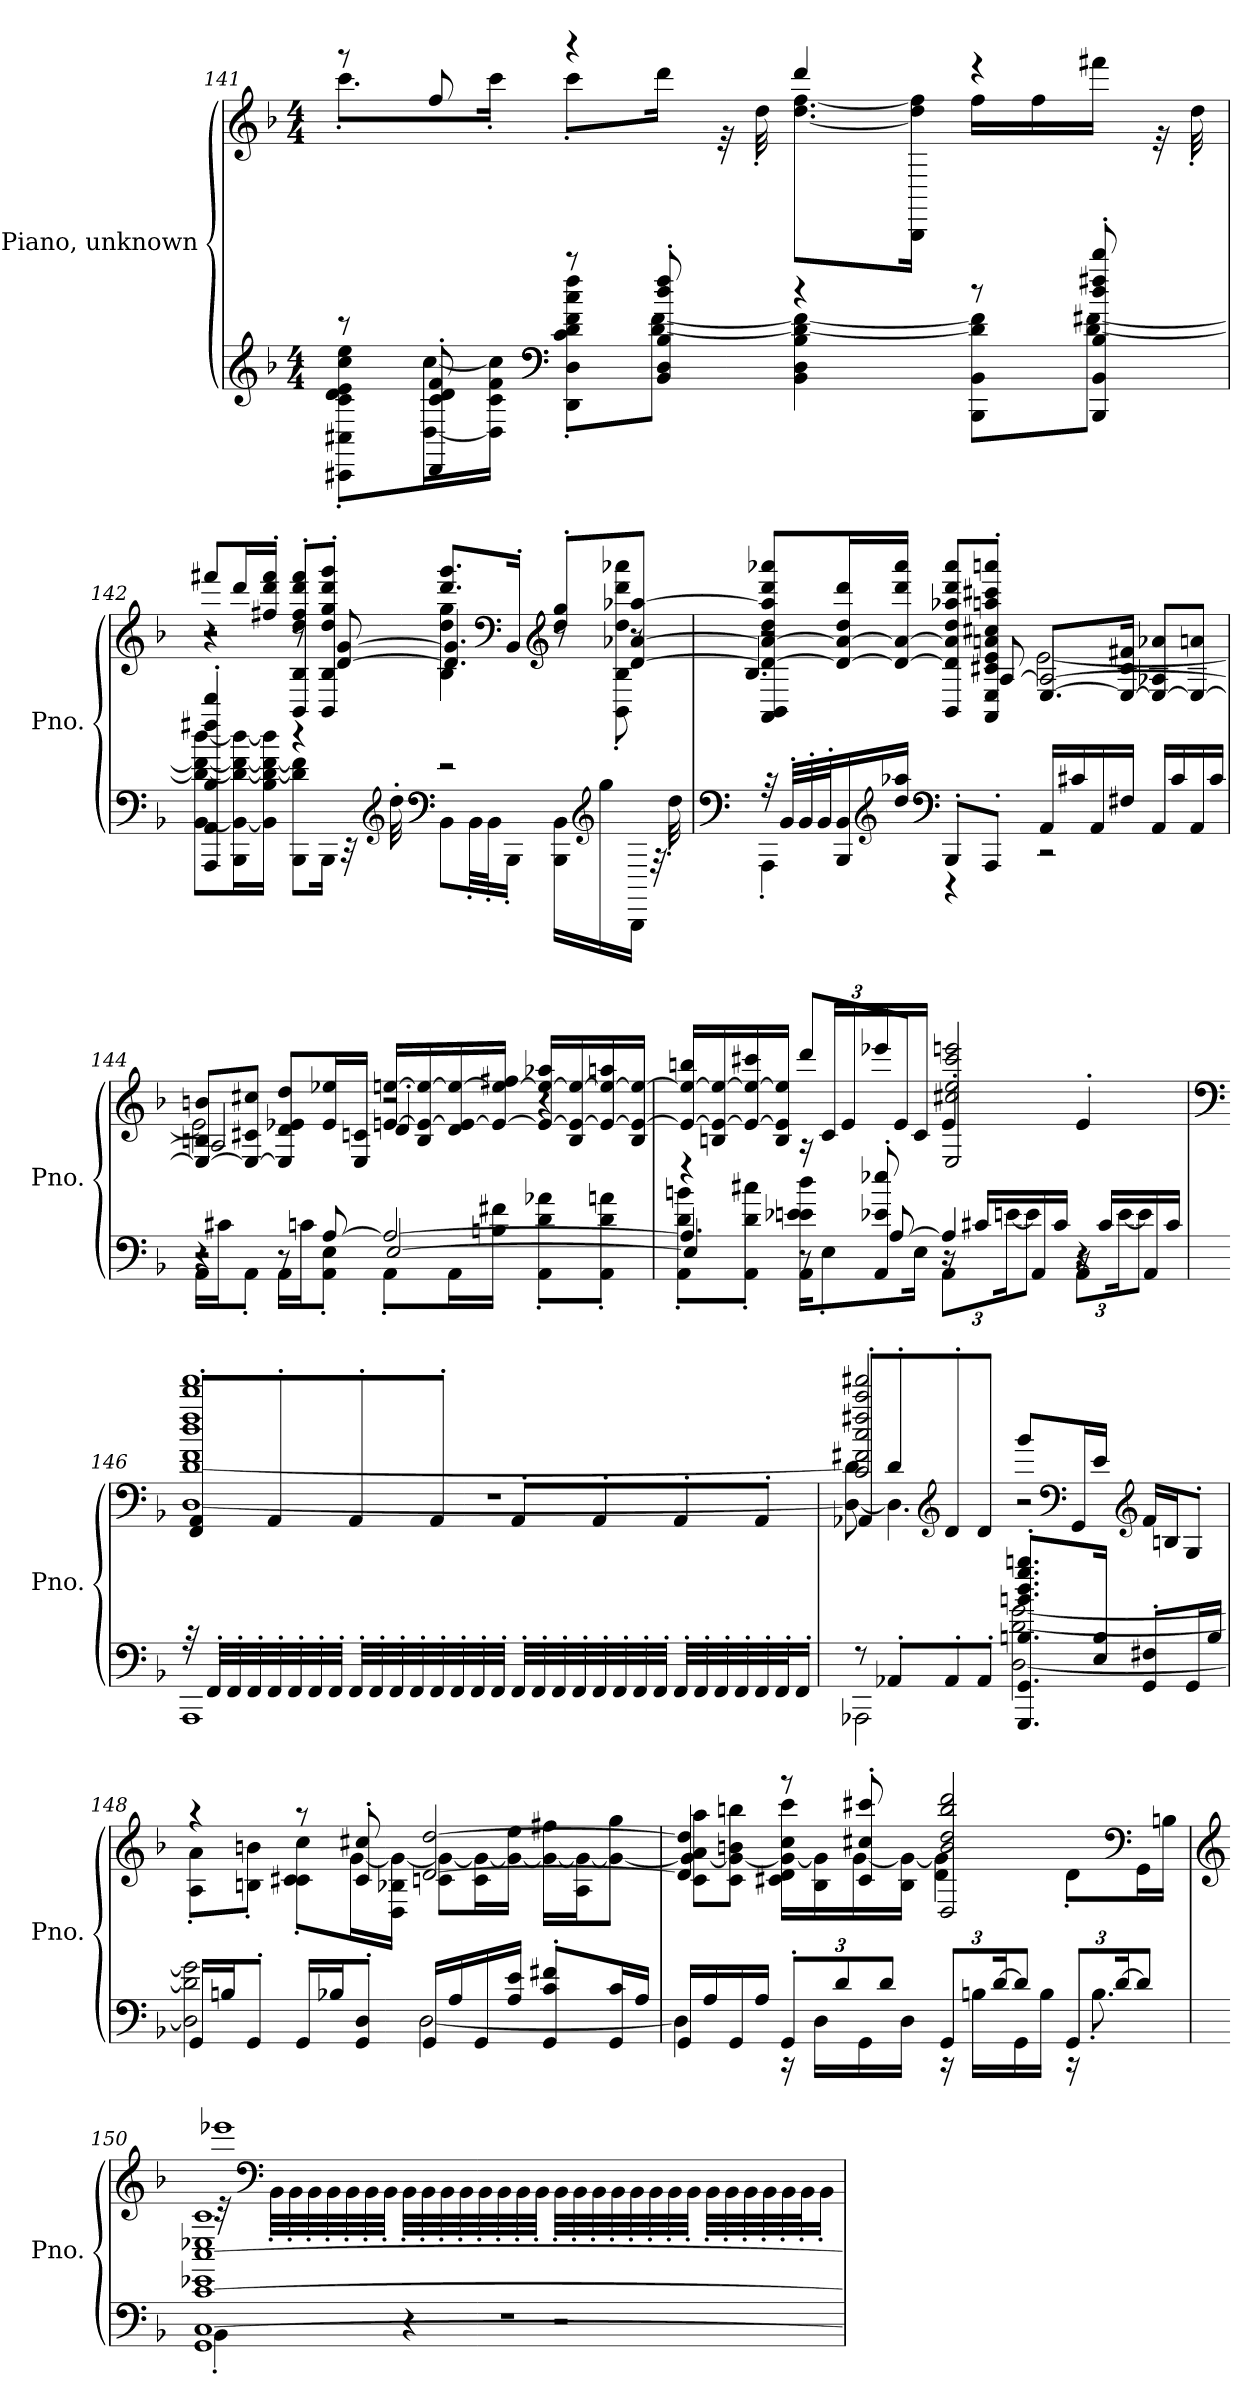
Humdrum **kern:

**kern	**kern
*part1	*part1
*staff2	*staff1
*I"Piano, unknown	*
*I'Pno.	*
!!LO:PB:g=z
*clefG2	*clefG2
*k[b-]	*k[b-]
*M4/4	*M4/4
=141	=141
*^	*^
8r	8CC#X\' 8C#X\' 8c\' 8d\' 8e\' 8cc\' 8ee\'L	8r	8.ccc'\L
8DD/' 8c/' 8d/' 8f/'	[16D\ [16cc\L	8ff/	.
.	16D\] 16c\ 16f\ 16cc\]JJ	.	16ccc'\Jk
*clefF4	*	*	*
8r	8DD\' 8D\' 8c\' 8d\' 8f\' 8cc\' 8ff\'L	4r	8ccc'\L
8BB-/' 8D/' 8B-/' 8dd/' 8ff/'	[8d\ [8f\J	.	16ddd\Jk
.	.	.	32r
.	.	.	32dd'\
4r	4BB-\ 4D\ 4B-\ 4d\_ 4f\_	4ddd/	[8.dd\ [8.ff\L
.	.	.	16BBB-\ 16dd\] 16ff\]Jk
8r	8BBB-\ 8BB-\ 8d\] 8f\]L	4r	16ff\LL
.	.	.	16ff\
8BBB-/' 8BB-/' 8B-/' 8dd/' 8ff#X/' 8ddd/'	[8d\ [8f#X\J	.	16fff#X\JJ
.	.	.	32r
.	.	.	32dd'\
!!LO:LB:g=z
=142	=142	=142	=142
*	*	*	*^
4AAA/' 4AA/' 4B-/' 4ff#X/' 4ddd/'	[8BB-\ 8d\_ 8f#\_ [8dd\L	8fff#X/L	2r	4r
.	16BBB-\ 16BB-\_ 16d\_ 16f#\_ 16dd\_L	16ddd/L	.	.
.	16BB-\] 16B-\ 16d\_ 16f#\_ 16dd\]JJ	16ff#X/' 16ddd/' 16fff#/'JJ	.	.
4r	8BBB-\ 8d\] 8f#\]L	8BB-/' 8B-/' 8dd/' 8ff#/' 8ddd/' 8fff#/'L	.	8r
.	16BBB-\Jk	8BB-/' 8B-/' 8dd/' 8gg/' 8ddd/' 8ggg/'J	.	[8d/ [8g/
.	32r	.	.	.
*clefG2	*	*	*	*
.	32dd'\	.	.	.
*clefF4	*	*	*	*
2r	8BB-\L	8.ddd/ 8.ggg/L	4B-\ 4dd\ 4gg\	4.d/] 4.g/]
.	32BB-'\LL	.	.	.
.	32BB-'\J	.	.	.
*	*	*clefF4	*	*
.	16BBB-'\JJ	16BB-'/Jk	.	.
*	*	*clefG2	*	*
.	16BBB-\ 16BB-\LL	8dd/' 8gg/'L	8r	.
*clefG2	*	*	*	*
.	16gg\	.	.	.
.	16BBB-\JJ	[8d/ [8a-X/ [8aa-X/J	8BB-\' 8B-\' 8dd\' 8ddd\' 8aaa-X\'	8r
.	32r	.	.	.
.	32dd'\	.	.	.
!!LO:LB:g=z	!!	!!
=143	=143	=143	=143	=143
*clefF4	*	*	*	*
32r	4AAA'\	8AA/ 8BB-/ 8d/_ 8a-/_ 8dd/ 8aa-/] 8ddd/ 8aaa-X/L	2r	4.B-/
32BB-'/LLL	.	.	.	.
32BB-'/	.	.	.	.
32BB-'/J	.	.	.	.
16BBB-/ 16BB-/	.	16d/_ 16a-/_ 16dd/ 16ddd/L	.	.
*clefG2	*	*	*	*
16dd/ 16aa-X/JJ	.	16d/_ 16a-/_ 16ddd/ 16aaa-/JJ	.	.
*clefF4	*	*	*	*
8BBB-'/L	4r	8BB-/ 8d/] 8a-/] 8dd/ 8aa-X/ 8ddd/ 8aaa-/L	.	.
8AAA'/J	.	8AA/' 8E/' 8c#X/' 8e/' 8an/' 8cc#X/' 8aan/' 8ccc#X/' 8aaan/'J	.	[8A/
16AA/LL	2r	[8.E/L	[2e\	2A/_
16c#X/	.	.	.	.
16AA/	.	.	.	.
16F#X/JJ	.	16E/_ 16c#/ 16f#X/Jk	.	.
16AA/LL	.	8E/_ 8A-X/ 8a-X/L	.	.
16c#/	.	.	.	.
16AA/	.	8E/_ 8an/J	.	.
16c#/JJ	.	.	.	.
!!LO:LB:g=z	!!	!!
=144	=144	=144	=144	=144
*	*^	*	*	*
4r	16AA\LL	2r	8E/_ 8Bn/ 8bn/L	2e\]	2A/]
.	16c#X\J	.	.	.	.
.	8AA'\J	.	8E/_ 8c#X/ 8cc#X/J	.	.
8r	16AA\LL	.	8E/] 8d/ 8e-X/ 8dd/L	.	.
.	16cn\J	.	.	.	.
[8A/	8AA\' 8E\'J	.	16e-/ 16ee-X/L	.	.
.	.	.	16E/ 16cn/JJ	.	.
2A/_	8AA'\L	[2E/	[16en/ [16een/LL	2r	4d'/
.	.	.	16B/ 16e/_ 16ee/_	.	.
.	16AA\L	.	16d/ 16e/_ 16ee/_	.	.
.	16Bn\ 16f#X\JJ	.	16e/_ 16ee/_ 16ff#X/JJ	.	.
.	8AA\' 8d\' 8a-X\'L	.	16e/_ 16ee/_ 16aa-X/LL	.	4r
.	.	.	16B/ 16e/_ 16ee/_	.	.
.	8AA\' 8d\' 8an\'J	.	16e/_ 16ee/_ 16aan/	.	.
.	.	.	16B/ 16e/_ 16ee/_JJ	.	.
*	*	*	*	*v	*v
!!LO:LB:g=z
=145	=145	=145	=145	=145
4.A/]	8AA\' 8d\' 8bn\'L	4E/]	16e/_ 16ee/_ 16bbn/LL	4r
.	.	.	16Bn/ 16e/_ 16ee/_	.
.	8AA\' 8d\' 8cc#X\'J	.	16e/_ 16ee/_ 16ccc#X/	.
.	.	.	16B/ 16e/] 16ee/]JJ	.
*	*	*	*Xbrackettup	*
.	16AA\ 16e-X\ 16en\ 16dd\KL	8r	12ddd/L	16r
.	8E'\	.	.	16c/LL
.	.	.	12e/	.
8AA/' 8e-X/' 8ee-X/'	.	[8A/	.	16eee-X/
.	.	.	12e/J	.
.	16E\Jk	.	.	16c/JJ
*	*Xbrackettup	*	*	*
16r	12AA\L	4A/]	4e'/	2E/ 2cc#X/ 2ee/ 2ccc#/ 2eeen/
16c#X/LL	.	.	.	.
.	[24en\K	.	.	.
16AA/	8e\J]	.	.	.
16c#/JJ	.	.	.	.
16r	12AA\L	4r	4e'/	.
16c#/LL	.	.	.	.
.	[24e\K	.	.	.
16AA/	8e\J]	.	.	.
16c#/JJ	.	.	.	.
*v	*v	*v	*	*
*	*v	*v
!!LO:LB:g=z
=146	=146
*	*clefF4
*^	*^
*	*	*	*^
32r	1AAA	1r	[1D [1d 1f 1dd 1ff 1ddd 1fff	8FF/' 8AA/'L
32FF'/LLL	.	.	.	.
32FF'/	.	.	.	.
32FF'/	.	.	.	.
32FF'/	.	.	.	8AA'/
32FF'/	.	.	.	.
32FF'/	.	.	.	.
32FF'/JJJ	.	.	.	.
32FF'/LLL	.	.	.	8AA'/
32FF'/	.	.	.	.
32FF'/	.	.	.	.
32FF'/	.	.	.	.
32FF'/	.	.	.	8AA'/J
32FF'/	.	.	.	.
32FF'/	.	.	.	.
32FF'/JJJ	.	.	.	.
32FF'/LLL	.	.	.	8AA'/L
32FF'/	.	.	.	.
32FF'/	.	.	.	.
32FF'/	.	.	.	.
32FF'/	.	.	.	8AA'/
32FF'/	.	.	.	.
32FF'/	.	.	.	.
32FF'/JJJ	.	.	.	.
32FF'/LLL	.	.	.	8AA'/
32FF'/	.	.	.	.
32FF'/	.	.	.	.
32FF'/	.	.	.	.
32FF'/	.	.	.	8AA'/J
32FF'/J	.	.	.	.
16FF'/JJ	.	.	.	.
!!LO:PB:g=z	!!	!!
=147	=147	=147	=147	=147
8r	2AAA-X\	2c/ 2f#X/ 2cc/ 2ff#X/ 2ccc/ 2fff#X/	8D\_ 8d\]	8AA-X'/L
8AA-X'/L	.	.	4.D\]	8d'/
*	*	*clefG2	*	*
8AA-'/	.	.	.	8d'/
8AA-'/J	.	.	.	8d/J
8.GGG/' 8.GG/' 8.Bn/' 8.bn/' 8.dd/' 8.gg/' 8.bbn/'L	[2D\ [2d\ [2g\	2r	2r	8ggg/L
*	*	*clefF4	*	*
.	.	.	.	16GG/L
16E/ 16B/Jk	.	.	.	16e/JJ
*	*	*clefG2	*	*
8GG/' 8F#X/'L	.	.	.	16f#/LL
.	.	.	.	16Bn/J
16GG/L	.	.	.	8G'/J
16B/JJ	.	.	.	.
*	*	*	*v	*v
=148	=148	=148	=148
16GG/LL	2D\] 2d\] 2g\]	4r	8A\' 8a\'L
16Bn/J	.	.	.
8GG'/J	.	.	8Bn\' 8bn\'J
16GG/LL	.	8r	8c\' 8c#X\' 8cc\'L
16B-X/J	.	.	.
8GG/' 8D/'J	.	8c#/' 8cc#X/'	[16g\L
.	.	.	16D\ 16B-X\ 16g\_JJ
16GG/LL	[2D\	[2d/ [2dd/	8cn\ 8g\_L
16A/	.	.	.
16GG/	.	.	16c\ 16g\_L
16A/ 16e/JJ	.	.	16g\_ 16ee\JJ
8GG/' 8c/' 8f#X/'L	.	.	16g\_ 16ff#X\LL
.	.	.	16A\ 16g\_J
16GG/ 16c/L	.	.	8g\_ 8gg\J
16A/JJ	.	.	.
!!LO:LB:g=z	!!
=149	=149	=149	=149
16GG/LL	4D\]	4d/] 4dd/]	8c\ 8g\_ 8a\ 8aa\L
16A/	.	.	.
16GG/	.	.	8c\ 8g\_ 8bn\ 8bbn\J
16A/JJ	.	.	.
12GG'/L	16r	8r	16c#X\ 16d\ 16g\_ 16cc\ 16ccc\LL
.	16D\LL	.	16B-\ 16g\]
12d/	.	.	.
.	16GG\	8c#/' 8cc#X/' 8ccc#X/'	[16g\
12d/J	.	.	.
.	16D\JJ	.	16B-\ 16g\_JJ
12GG/L	16r	2D/ 2b/ 2dd/ 2bb/ 2ddd/	4d\ 4g\]
.	16Bn\LL	.	.
[24d/K	.	.	.
8d/J]	16GG\	.	.
.	16B\JJ	.	.
12GG/L	16r	.	8d'\L
.	8.B'\	.	.
[24d/K	.	.	.
*	*	*clefF4	*
8d/J]	.	.	16GG\L
.	.	.	16Bn\JJ
*v	*v	*	*
!!LO:LB:g=z	!!
=150	=150	=150
*	*clefG2	*
*^	*	*
*	*^	*	*
1r	4BB-'\	1GG [1C [1c 1e-X [1cc 1ee-X 1ccc	1eee-X	32r
*	*	*	*clefF4	*
.	.	.	.	32BB-'\LLL
.	.	.	.	32BB-'\
.	.	.	.	32BB-'\
.	.	.	.	32BB-'\
.	.	.	.	32BB-'\
.	.	.	.	32BB-'\
.	.	.	.	32BB-'\JJJ
.	4r	.	.	32BB-'\LLL
.	.	.	.	32BB-'\
.	.	.	.	32BB-'\
.	.	.	.	32BB-'\
.	.	.	.	32BB-'\
.	.	.	.	32BB-'\
.	.	.	.	32BB-'\
.	.	.	.	32BB-'\JJJ
.	2r	.	.	32BB-'\LLL
.	.	.	.	32BB-'\
.	.	.	.	32BB-'\
.	.	.	.	32BB-'\
.	.	.	.	32BB-'\
.	.	.	.	32BB-'\
.	.	.	.	32BB-'\
.	.	.	.	32BB-'\JJJ
.	.	.	.	32BB-'\LLL
.	.	.	.	32BB-'\
.	.	.	.	32BB-'\
.	.	.	.	32BB-'\
.	.	.	.	32BB-'\
.	.	.	.	32BB-'\J
.	.	.	.	16BB-'\JJ
*v	*v	*v	*	*
*	*v	*v
=	=
*-	*-
